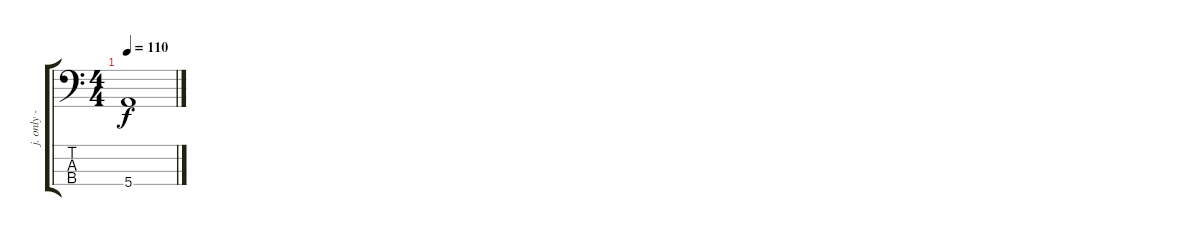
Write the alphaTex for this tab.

\track ("j. only - bass" "j. only - ") {instrument electricbassfinger}
\staff {score tabs}
\tuning (G2 D2 A1 E1) {hide}
\ts (4 4)
\tempo 110
\clef f4
\ks c
5.4.1{dy f}
